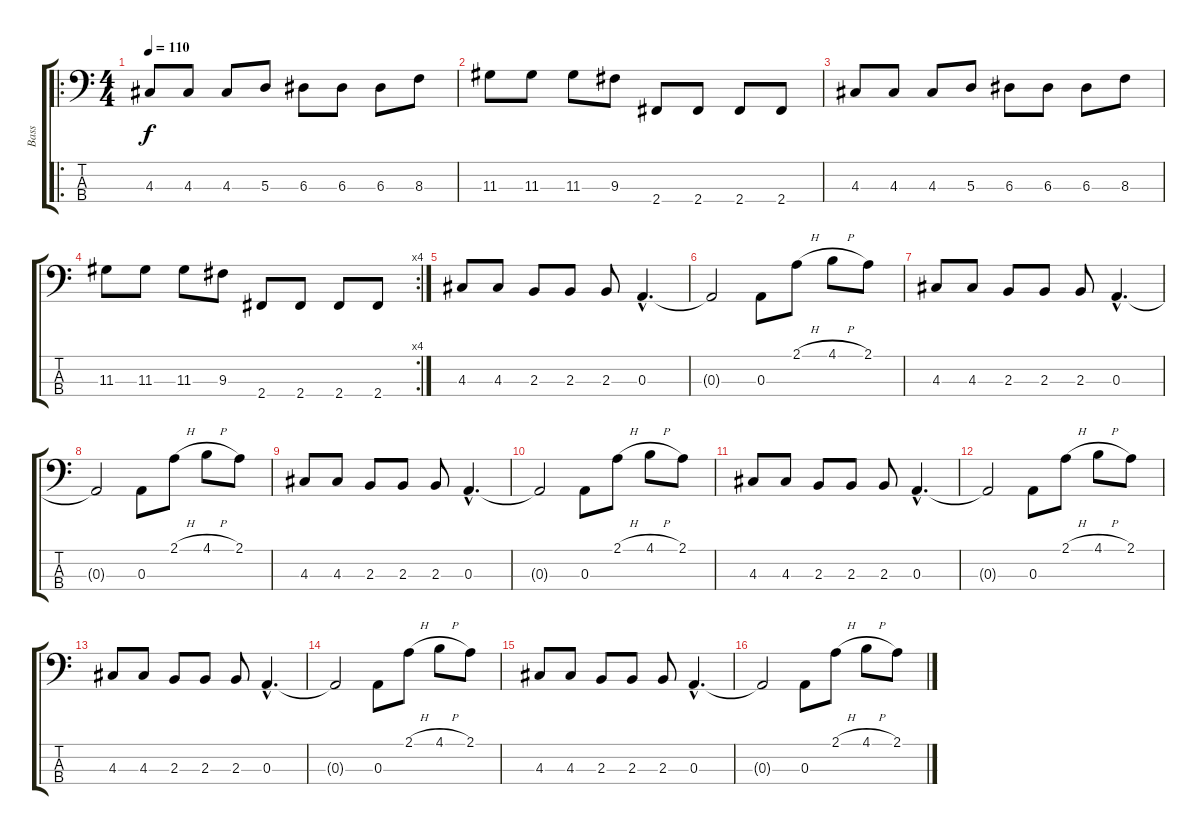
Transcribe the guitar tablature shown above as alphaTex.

\track ("Bass" "Bass") {instrument electricbassfinger}
\staff {score tabs}
\tuning (G2 D2 A1 E1) {hide}
\ro
\ts (4 4)
\tempo 110
\clef f4
\ks c
4.3.8{dy f} 4.3.8 4.3.8 5.3.8 6.3.8 6.3.8 6.3.8 8.3.8 |
11.3.8 11.3.8 11.3.8 9.3.8 2.4.8 2.4.8 2.4.8 2.4.8 |
4.3.8 4.3.8 4.3.8 5.3.8 6.3.8 6.3.8 6.3.8 8.3.8 |
\rc 4
11.3.8 11.3.8 11.3.8 9.3.8 2.4.8 2.4.8 2.4.8 2.4.8 |
4.3.8 4.3.8 2.3.8 2.3.8 2.3.8 0.3{hac}.4{d} |
0.3{t}.2 0.3.8 2.1{h}.8 4.1{h}.8 2.1.8 |
4.3.8 4.3.8 2.3.8 2.3.8 2.3.8 0.3{hac}.4{d} |
0.3{t}.2 0.3.8 2.1{h}.8 4.1{h}.8 2.1.8 |
4.3.8 4.3.8 2.3.8 2.3.8 2.3.8 0.3{hac}.4{d} |
0.3{t}.2 0.3.8 2.1{h}.8 4.1{h}.8 2.1.8 |
4.3.8 4.3.8 2.3.8 2.3.8 2.3.8 0.3{hac}.4{d} |
0.3{t}.2 0.3.8 2.1{h}.8 4.1{h}.8 2.1.8 |
4.3.8 4.3.8 2.3.8 2.3.8 2.3.8 0.3{hac}.4{d} |
0.3{t}.2 0.3.8 2.1{h}.8 4.1{h}.8 2.1.8 |
4.3.8 4.3.8 2.3.8 2.3.8 2.3.8 0.3{hac}.4{d} |
0.3{t}.2 0.3.8 2.1{h}.8 4.1{h}.8 2.1.8
